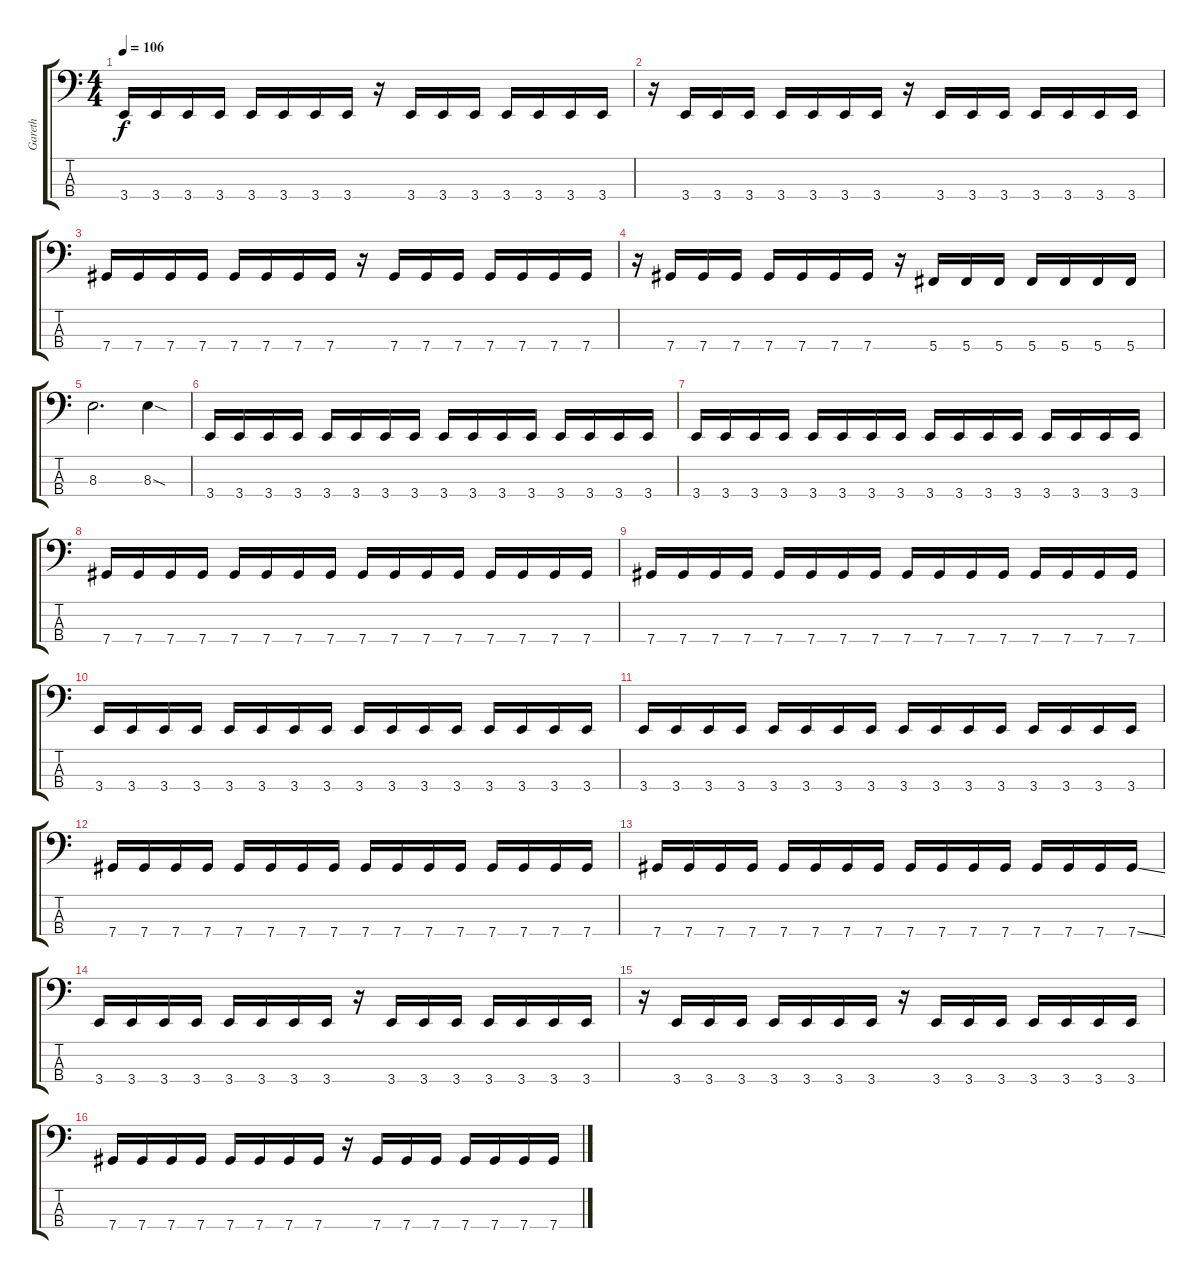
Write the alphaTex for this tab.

\track ("Gareth" "Gareth") {instrument electricbassfinger}
\staff {score tabs}
\tuning (Gb2 Db2 Ab1 Db1) {hide}
\ts (4 4)
\tempo 106
\clef f4
\ks c
3.4.16{dy f} 3.4.16 3.4.16 3.4.16 3.4.16 3.4.16 3.4.16 3.4.16 r.16 3.4.16 3.4.16 3.4.16 3.4.16 3.4.16 3.4.16 3.4.16 |
r.16 3.4.16 3.4.16 3.4.16 3.4.16 3.4.16 3.4.16 3.4.16 r.16 3.4.16 3.4.16 3.4.16 3.4.16 3.4.16 3.4.16 3.4.16 |
7.4.16 7.4.16 7.4.16 7.4.16 7.4.16 7.4.16 7.4.16 7.4.16 r.16 7.4.16 7.4.16 7.4.16 7.4.16 7.4.16 7.4.16 7.4.16 |
r.16 7.4.16 7.4.16 7.4.16 7.4.16 7.4.16 7.4.16 7.4.16 r.16 5.4.16 5.4.16 5.4.16 5.4.16 5.4.16 5.4.16 5.4.16 |
8.3.2{d} 8.3{sod}.4 |
3.4.16 3.4.16 3.4.16 3.4.16 3.4.16 3.4.16 3.4.16 3.4.16 3.4.16 3.4.16 3.4.16 3.4.16 3.4.16 3.4.16 3.4.16 3.4.16 |
3.4.16 3.4.16 3.4.16 3.4.16 3.4.16 3.4.16 3.4.16 3.4.16 3.4.16 3.4.16 3.4.16 3.4.16 3.4.16 3.4.16 3.4.16 3.4.16 |
7.4.16 7.4.16 7.4.16 7.4.16 7.4.16 7.4.16 7.4.16 7.4.16 7.4.16 7.4.16 7.4.16 7.4.16 7.4.16 7.4.16 7.4.16 7.4.16 |
7.4.16 7.4.16 7.4.16 7.4.16 7.4.16 7.4.16 7.4.16 7.4.16 7.4.16 7.4.16 7.4.16 7.4.16 7.4.16 7.4.16 7.4.16 7.4.16 |
3.4.16 3.4.16 3.4.16 3.4.16 3.4.16 3.4.16 3.4.16 3.4.16 3.4.16 3.4.16 3.4.16 3.4.16 3.4.16 3.4.16 3.4.16 3.4.16 |
3.4.16 3.4.16 3.4.16 3.4.16 3.4.16 3.4.16 3.4.16 3.4.16 3.4.16 3.4.16 3.4.16 3.4.16 3.4.16 3.4.16 3.4.16 3.4.16 |
7.4.16 7.4.16 7.4.16 7.4.16 7.4.16 7.4.16 7.4.16 7.4.16 7.4.16 7.4.16 7.4.16 7.4.16 7.4.16 7.4.16 7.4.16 7.4.16 |
7.4.16 7.4.16 7.4.16 7.4.16 7.4.16 7.4.16 7.4.16 7.4.16 7.4.16 7.4.16 7.4.16 7.4.16 7.4.16 7.4.16 7.4.16 7.4{ss}.16 |
3.4.16 3.4.16 3.4.16 3.4.16 3.4.16 3.4.16 3.4.16 3.4.16 r.16 3.4.16 3.4.16 3.4.16 3.4.16 3.4.16 3.4.16 3.4.16 |
r.16 3.4.16 3.4.16 3.4.16 3.4.16 3.4.16 3.4.16 3.4.16 r.16 3.4.16 3.4.16 3.4.16 3.4.16 3.4.16 3.4.16 3.4.16 |
7.4.16 7.4.16 7.4.16 7.4.16 7.4.16 7.4.16 7.4.16 7.4.16 r.16 7.4.16 7.4.16 7.4.16 7.4.16 7.4.16 7.4.16 7.4.16
